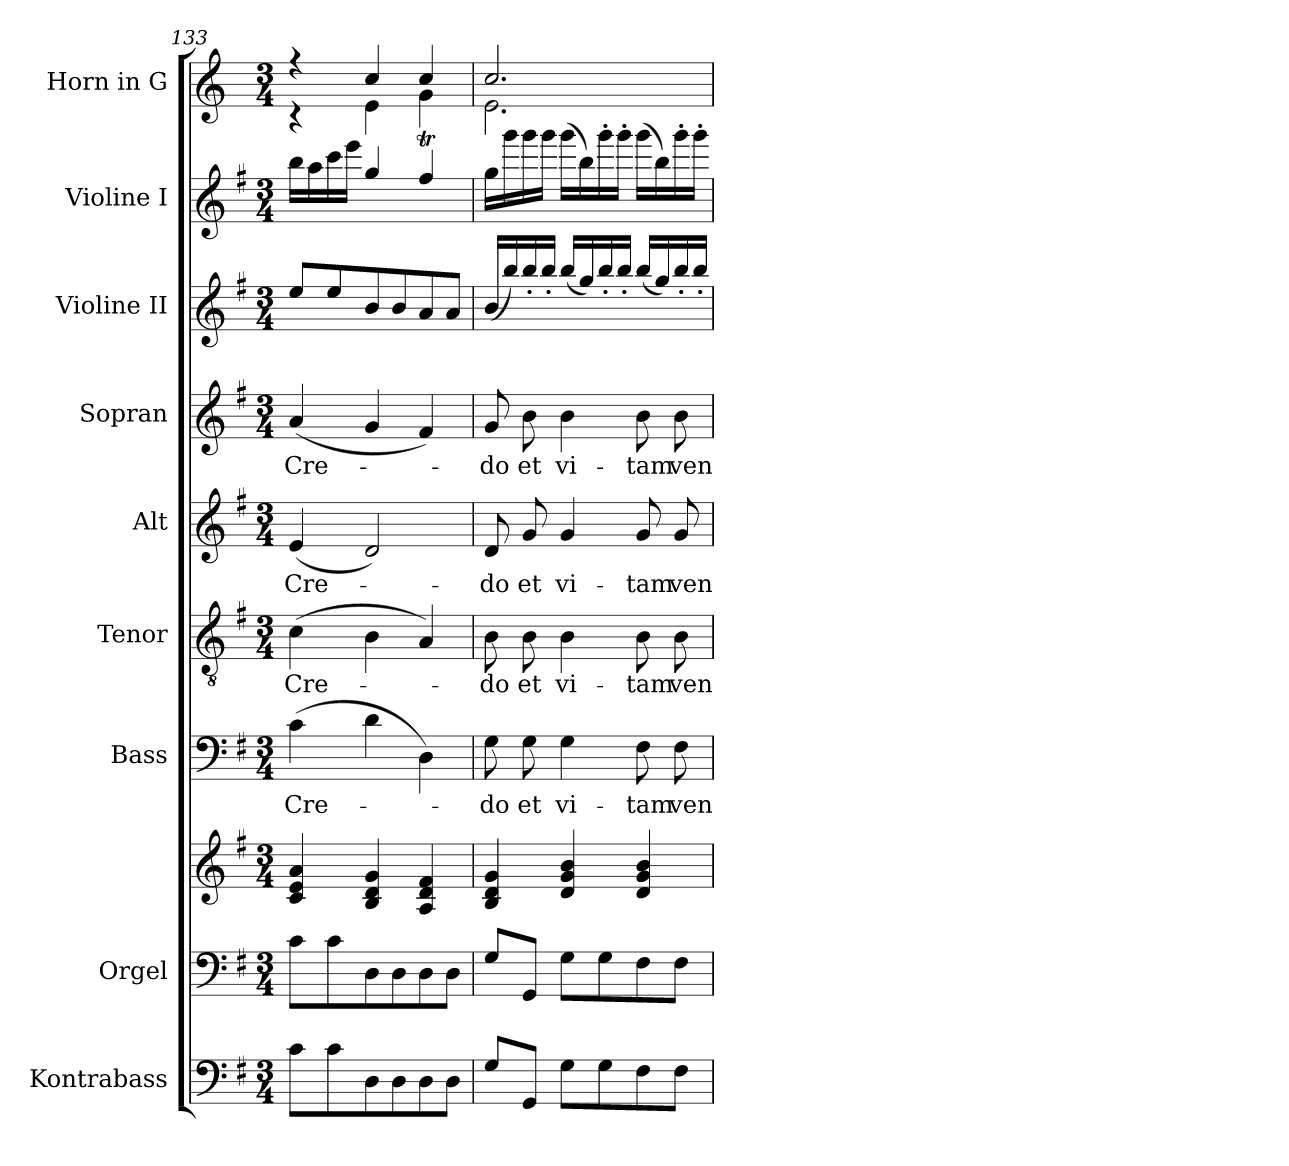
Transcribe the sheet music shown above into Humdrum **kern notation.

**kern	**kern	**kern	**kern	**text	**kern	**text	**kern	**text	**kern	**text	**kern	**kern	**kern
*part9	*part8	*part8	*part7	*part7	*part6	*part6	*part5	*part5	*part4	*part4	*part3	*part2	*part1
*staff10	*staff9	*staff8	*staff7	*staff7	*staff6	*staff6	*staff5	*staff5	*staff4	*staff4	*staff3	*staff2	*staff1
*I"Kontrabass	*I"Orgel	*	*I"Bass	*	*I"Tenor	*	*I"Alt	*	*I"Sopran	*	*I"Violine II	*I"Violine I	*I"Horn in G
*I'Kb.	*I'Org.	*	*I'B	*	*I'T	*	*I'A	*	*I'S	*	*I'Vl. II	*I'Vl. I	*I'Hrn.
*clefF4	*clefF4	*clefG2	*clefF4	*	*clefGv2	*	*clefG2	*	*clefG2	*	*clefG2	*clefG2	*clefG2
*ITrd7c12	*	*	*	*	*	*	*	*	*	*	*ITrd7c12	*ITrd7c12	*ITrd3c5
*k[f#]	*k[f#]	*k[f#]	*k[f#]	*	*k[f#]	*	*k[f#]	*	*k[f#]	*	*k[f#]	*k[f#]	*k[f#]
*G:	*G:	*G:	*G:	*	*G:	*	*G:	*	*G:	*	*G:	*G:	*G:
*M3/4	*M3/4	*M3/4	*M3/4	*	*M3/4	*	*M3/4	*	*M3/4	*	*M3/4	*M3/4	*M3/4
=133	=133	=133	=133	=133	=133	=133	=133	=133	=133	=133	=133	=133	=133
!	!	!	!	!LO:LY:b	!	!LO:LY:b	!	!LO:LY:b	!	!LO:LY:b	!	!	!
*	*	*	*	*	*	*	*	*	*	*	*	*	*^
8C\L	8c\L	4c/ 4e/ 4a/	(>4c\	Cre-	(>4c\	Cre-	(<4e/	Cre-	(<4a/	Cre-	8e/L	16b\LL	4r	4r
.	.	.	.	.	.	.	.	.	.	.	.	16a\	.	.
8C\	8c\	.	.	.	.	.	.	.	.	.	8e/	16cc\	.	.
.	.	.	.	.	.	.	.	.	.	.	.	16ee\JJ	.	.
8DD\	8D\	4B/ 4d/ 4g/	4d\	.	4B\	.	2d/)	.	4g/	.	8B/	4g/	4g/	4B\
8DD\	8D\	.	.	.	.	.	.	.	.	.	8B/	.	.	.
8DD\	8D\	4A/ 4d/ 4f#/	4D\)	.	4A/)	.	.	.	4f#/)	.	8A/	4f#t/	4g/	4d\
8DD\J	8D\J	.	.	.	.	.	.	.	.	.	8A/J	.	.	.
!!LO:PB:g=z	!!
=134	=134	=134	=134	=134	=134	=134	=134	=134	=134	=134	=134	=134	=134	=134
!	!	!	!	!LO:LY:b	!	!LO:LY:b	!	!LO:LY:b	!	!LO:LY:b	!	!	!	!
8GG/L	8G/L	4B/ 4d/ 4g/	8G\	-do	8B\	-do	8d/	-do	8g/	-do	(<16B/LL	16g\LL	2.g/	2.B\
.	.	.	.	.	.	.	.	.	.	.	16b/)	16gg\	.	.
!	!	!	!	!LO:LY:b	!	!LO:LY:b	!	!LO:LY:b	!	!LO:LY:b	!	!	!	!
8GGG/J	8GG/J	.	8G\	et	8B\	et	8g/	et	8b\	et	16b'</	16gg\	.	.
.	.	.	.	.	.	.	.	.	.	.	16b'</JJ	16gg\JJ	.	.
!	!	!	!	!LO:LY:b	!	!LO:LY:b	!	!LO:LY:b	!	!LO:LY:b	!	!	!	!
8GG\L	8G\L	4d/ 4g/ 4b/	4G\	vi-	4B\	vi-	4g/	vi-	4b\	vi-	(<16b/LL	(>16gg\LL	.	.
.	.	.	.	.	.	.	.	.	.	.	16g/)	16b\)	.	.
8GG\	8G\	.	.	.	.	.	.	.	.	.	16b'</	16gg'>\	.	.
.	.	.	.	.	.	.	.	.	.	.	16b'</JJ	16gg'>\JJ	.	.
!	!	!	!	!LO:LY:b	!	!LO:LY:b	!	!LO:LY:b	!	!LO:LY:b	!	!	!	!
8FF#\	8F#\	4d/ 4g/ 4b/	8F#\	-tam	8B\	-tam	8g/	-tam	8b\	-tam	(<16b/LL	(>16gg\LL	.	.
.	.	.	.	.	.	.	.	.	.	.	16g/)	16b\)	.	.
!	!	!	!	!LO:LY:b	!	!LO:LY:b	!	!LO:LY:b	!	!LO:LY:b	!	!	!	!
8FF#\J	8F#\J	.	8F#\	ven-	8B\	ven-	8g/	ven-	8b\	ven-	16b'</	16gg'>\	.	.
.	.	.	.	.	.	.	.	.	.	.	16b'</JJ	16gg'>\JJ	.	.
*	*	*	*	*	*	*	*	*	*	*	*	*	*v	*v
=	=	=	=	=	=	=	=	=	=	=	=	=	=
*-	*-	*-	*-	*-	*-	*-	*-	*-	*-	*-	*-	*-	*-
